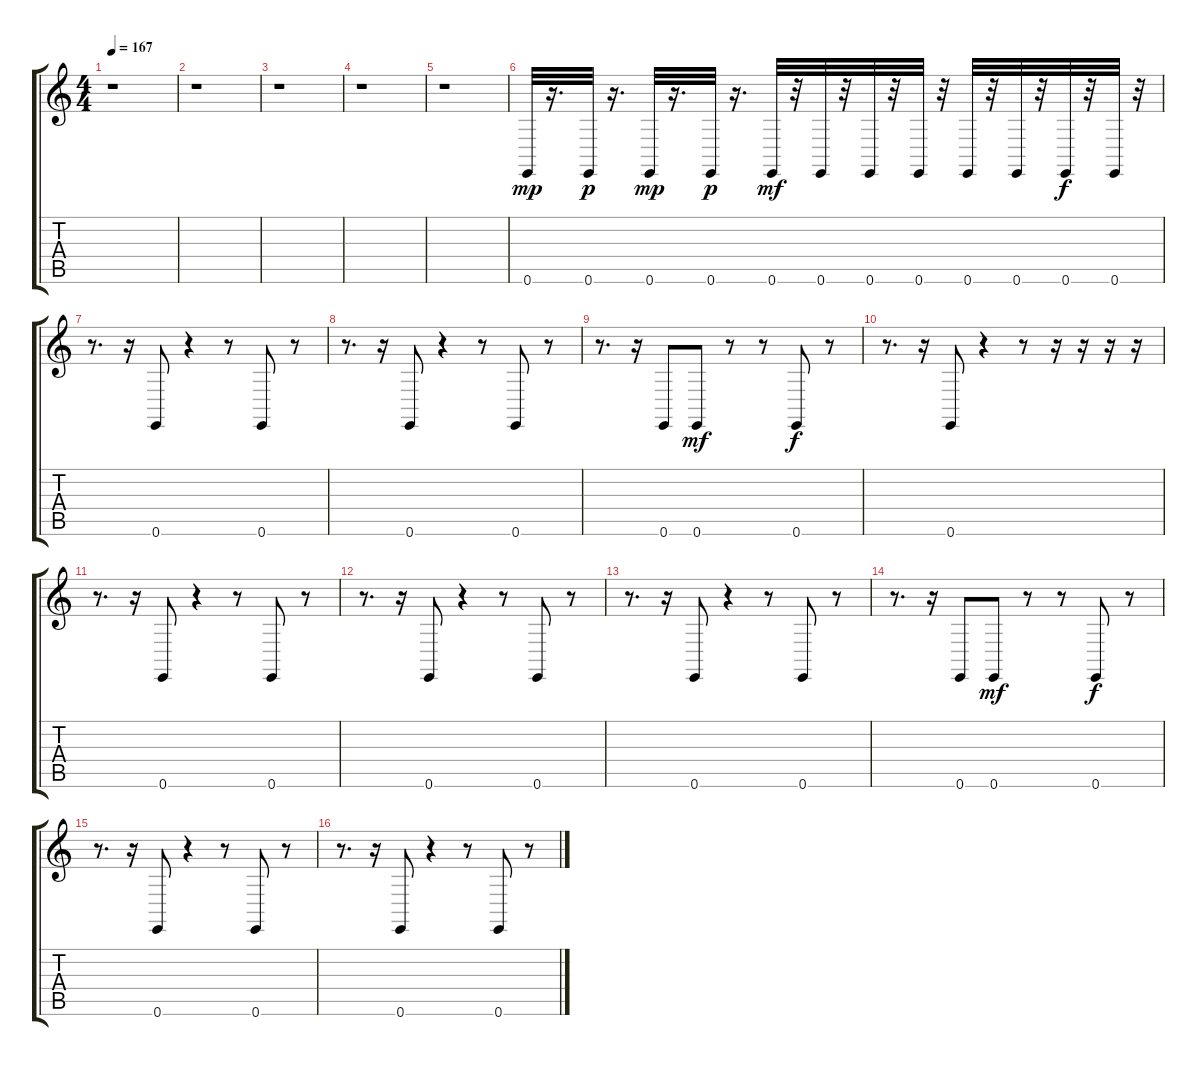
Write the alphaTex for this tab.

\track "" {instrument brightacousticpiano}
\staff {score tabs}
\tuning (E4 B3 G3 D3 A2 E2) {hide}
\ts (4 4)
\tempo 167
\clef g2
\ks c
r.1{dy mf} |
r.1 |
r.1 |
r.1 |
r.1 |
0.6.32{dy mp} r.16{d} 0.6.32{dy p} r.16{d} 0.6.32{dy mp} r.16{d} 0.6.32{dy p} r.16{d} 0.6.32{dy mf} r.32 0.6.32 r.32 0.6.32 r.32 0.6.32 r.32 0.6.32 r.32 0.6.32 r.32 0.6.32{dy f} r.32 0.6.32 r.32 |
r.8{d} r.16 0.6.8 r.4 r.8 0.6.8 r.8 |
r.8{d} r.16 0.6.8 r.4 r.8 0.6.8 r.8 |
r.8{d} r.16 0.6.8 0.6.8{dy mf} r.8 r.8 0.6.8{dy f} r.8 |
r.8{d} r.16 0.6.8 r.4 r.8 r.16 r.16 r.16 r.16 |
r.8{d} r.16 0.6.8 r.4 r.8 0.6.8 r.8 |
r.8{d} r.16 0.6.8 r.4 r.8 0.6.8 r.8 |
r.8{d} r.16 0.6.8 r.4 r.8 0.6.8 r.8 |
r.8{d} r.16 0.6.8 0.6.8{dy mf} r.8 r.8 0.6.8{dy f} r.8 |
r.8{d} r.16 0.6.8 r.4 r.8 0.6.8 r.8 |
r.8{d} r.16 0.6.8 r.4 r.8 0.6.8 r.8
